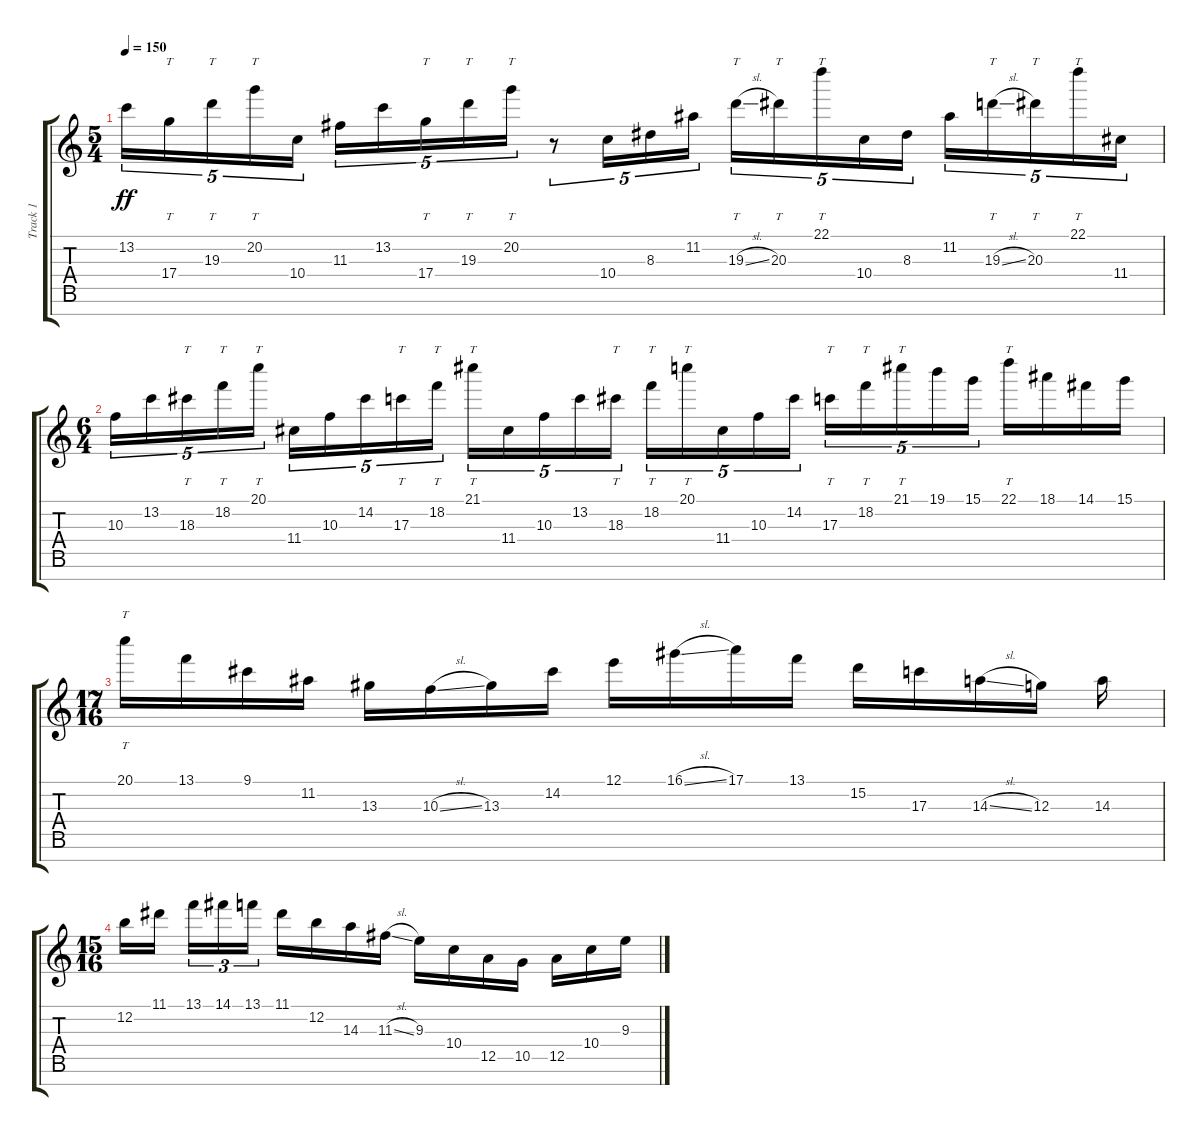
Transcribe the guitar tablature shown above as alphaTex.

\track ("Track 1" "Track 1") {instrument distortionguitar}
\staff {score tabs}
\tuning (E4 B3 G3 D3 A2 E2 B1) {hide}
\ts (5 4)
\tempo 150
\clef g2
\ks c
13.2.16{tu (5 4) dy ff} 17.4.16{tt tu (5 4)} 19.3.16{tt tu (5 4)} 20.2.16{tt tu (5 4)} 10.4.16{tu (5 4)} 11.3.16{tu (5 4)} 13.2.16{tu (5 4)} 17.4.16{tt tu (5 4)} 19.3.16{tt tu (5 4)} 20.2.16{tt tu (5 4)} r.8{tu (5 4)} 10.4.16{tu (5 4)} 8.3.16{tu (5 4)} 11.2.16{tu (5 4)} 19.3{sl}.16{tt tu (5 4)} 20.3.16{tt tu (5 4)} 22.1.16{tt tu (5 4)} 10.4.16{tu (5 4)} 8.3.16{tu (5 4)} 11.2.16{tu (5 4)} 19.3{sl}.16{tt tu (5 4)} 20.3.16{tt tu (5 4)} 22.1.16{tt tu (5 4)} 11.4.16{tu (5 4)} |
\ts (6 4)
10.3.16{tu (5 4)} 13.2.16{tu (5 4)} 18.3.16{tt tu (5 4)} 18.2.16{tt tu (5 4)} 20.1.16{tt tu (5 4) beam splitsecondary} 11.4.16{tu (5 4)} 10.3.16{tu (5 4)} 14.2.16{tu (5 4)} 17.3.16{tt tu (5 4)} 18.2.16{tt tu (5 4) beam splitsecondary} 21.1.16{tt tu (5 4)} 11.4.16{tu (5 4)} 10.3.16{tu (5 4)} 13.2.16{tu (5 4)} 18.3.16{tt tu (5 4)} 18.2.16{tt tu (5 4)} 20.1.16{tt tu (5 4)} 11.4.16{tu (5 4)} 10.3.16{tu (5 4)} 14.2.16{tu (5 4) beam splitsecondary} 17.3.16{tt tu (5 4)} 18.2.16{tt tu (5 4)} 21.1.16{tt tu (5 4)} 19.1.16{tu (5 4)} 15.1.16{tu (5 4) beam splitsecondary} 22.1.16{tt} 18.1.16 14.1.16 15.1.16 |
\ts (17 16)
20.1.16{tt} 13.1.16 9.1.16 11.2.16 13.3.16 10.3{sl}.16 13.3.16 14.2.16 12.1.16 16.1{sl}.16 17.1.16 13.1.16 15.2.16 17.3.16 14.3{sl}.16 12.3.16 14.3.16 |
\ts (15 16)
12.2.16 11.1.16{beam splitsecondary} 13.1.16{tu (3 2)} 14.1.16{tu (3 2)} 13.1.16{tu (3 2) beam splitsecondary} 11.1.16 12.2.16 14.3.16 11.3{sl}.16 9.3.16 10.4.16 12.5.16 10.5.16 12.5.16 10.4.16 9.3.16
